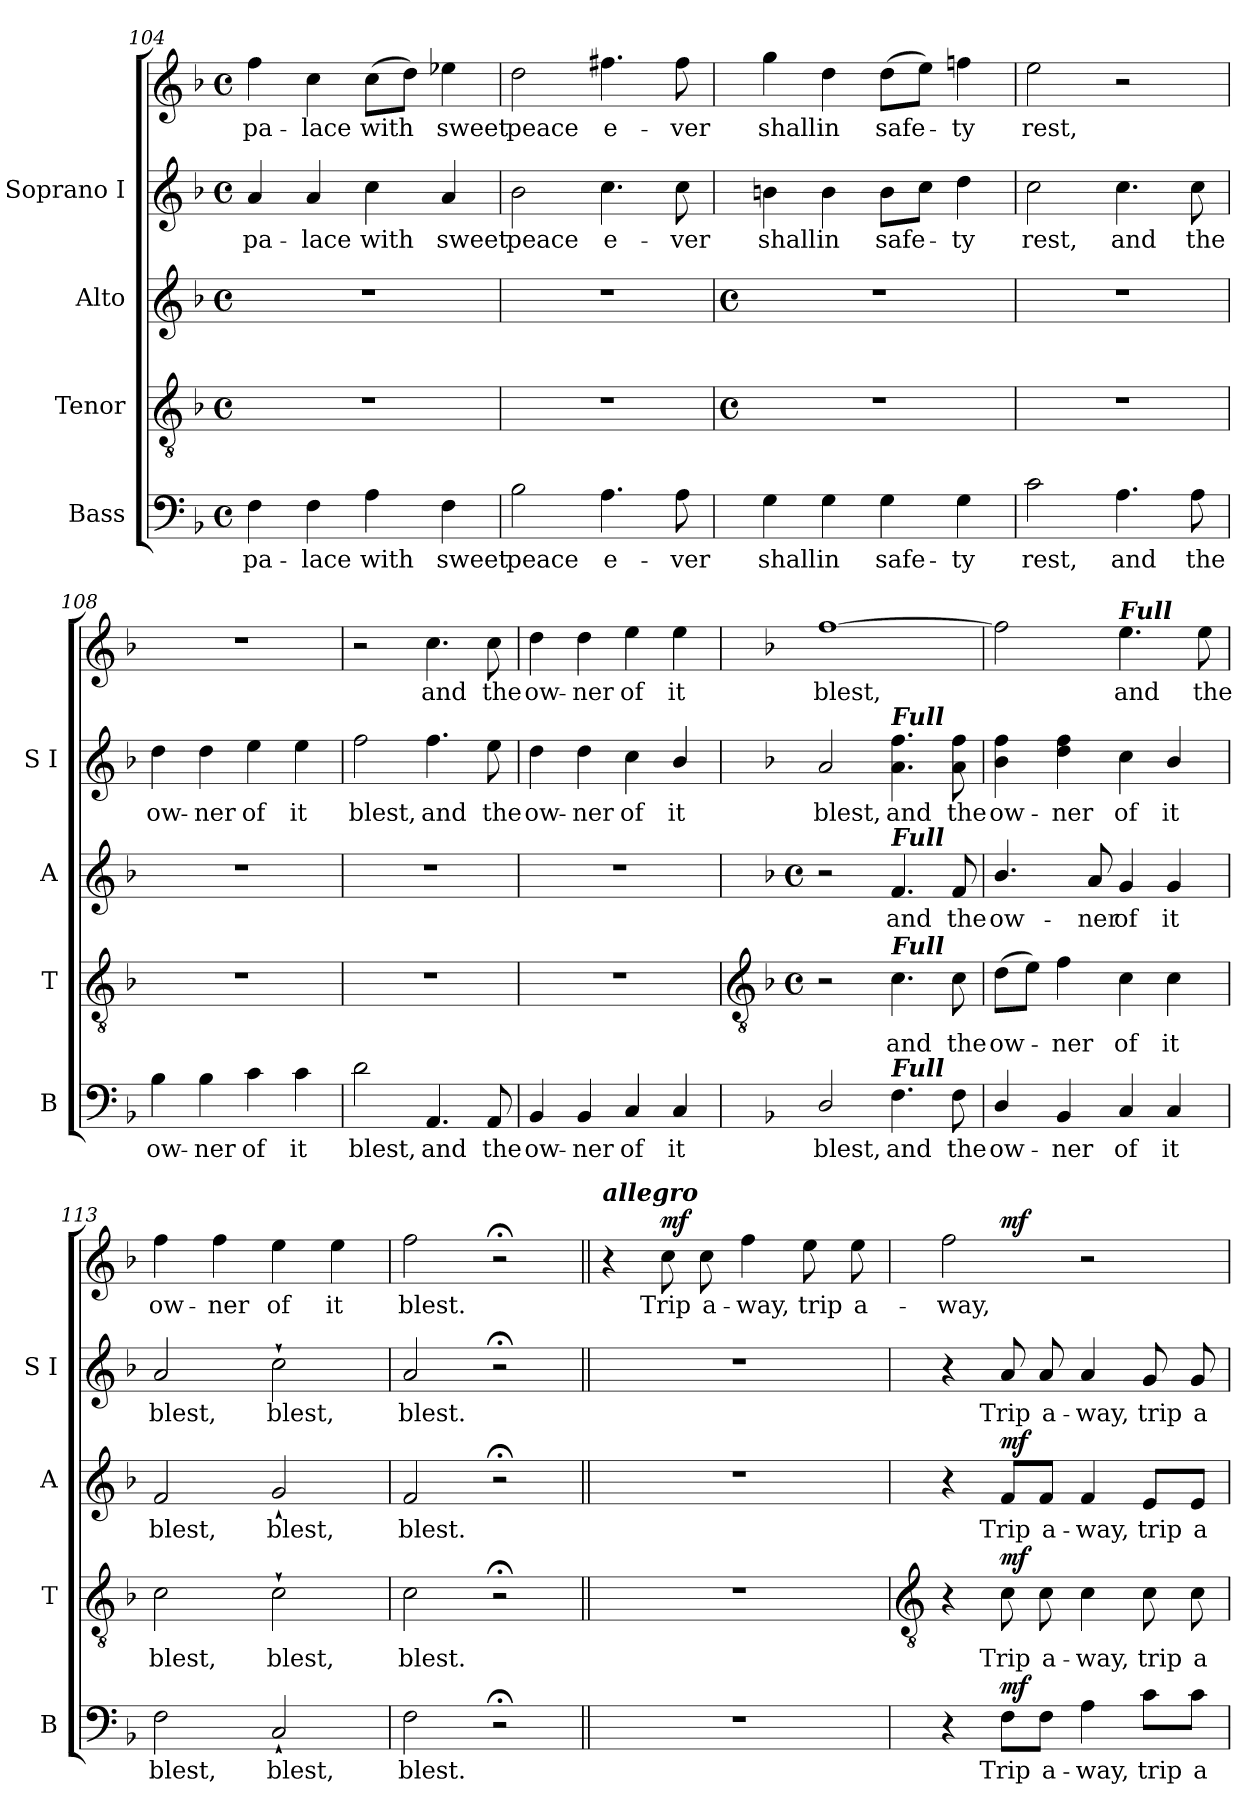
**kern	**text	**dynam	**kern	**text	**dynam	**kern	**text	**dynam	**kern	**text	**kern	**text	**dynam
*part4	*part4	*part4	*part3	*part3	*part3	*part2	*part2	*part2	*part1	*part1	*part1	*part1	*part1
*staff5	*staff5	*staff5	*staff4	*staff4	*staff4	*staff3	*staff3	*staff3	*staff2	*staff2	*staff1	*staff1	*staff1/2
*I"Bass	*	*	*I"Tenor	*	*	*I"Alto	*	*	*I"Soprano I	*	*	*	*
*I'B	*	*	*I'T	*	*	*I'A	*	*	*I'S I	*	*	*	*
*clefF4	*	*	*clefGv2	*	*	*clefG2	*	*	*clefG2	*	*clefG2	*	*
*k[b-]	*	*	*k[b-]	*	*	*k[b-]	*	*	*k[b-]	*	*k[b-]	*	*
*F:	*	*	*F:	*	*	*F:	*	*	*F:	*	*F:	*	*
*M4/4	*	*	*M4/4	*	*	*M4/4	*	*	*M4/4	*	*M4/4	*	*
*met(c)	*	*	*met(c)	*	*	*met(c)	*	*	*met(c)	*	*met(c)	*	*
=104	=104	=104	=104	=104	=104	=104	=104	=104	=104	=104	=104	=104	=104
!	!LO:LY:b	!	!	!	!	!	!	!	!	!LO:LY:b	!	!LO:LY:b	!
4F	pa-	.	1r	.	.	1r	.	.	4a	pa-	4ff	pa-	.
!	!LO:LY:b	!	!	!	!	!	!	!	!	!LO:LY:b	!	!LO:LY:b	!
4F	-lace	.	.	.	.	.	.	.	4a	-lace	4cc	-lace	.
!	!LO:LY:b	!	!	!	!	!	!	!	!	!LO:LY:b	!	!LO:LY:b	!
4A	with	.	.	.	.	.	.	.	4cc	with	(>8ccL	with	.
.	.	.	.	.	.	.	.	.	.	.	8ddJ)	.	.
!	!LO:LY:b	!	!	!	!	!	!	!	!	!LO:LY:b	!	!LO:LY:b	!
4F	sweet	.	.	.	.	.	.	.	4a	sweet	4ee-X	sweet	.
=105	=105	=105	=105	=105	=105	=105	=105	=105	=105	=105	=105	=105	=105
!	!LO:LY:b	!	!	!	!	!	!	!	!	!LO:LY:b	!	!LO:LY:b	!
2B-	peace	.	1r	.	.	1r	.	.	2b-	peace	2dd	peace	.
!	!LO:LY:b	!	!	!	!	!	!	!	!	!LO:LY:b	!	!LO:LY:b	!
4.A	e-	.	.	.	.	.	.	.	4.cc	e-	4.ff#X	e-	.
!	!LO:LY:b	!	!	!	!	!	!	!	!	!LO:LY:b	!	!LO:LY:b	!
8A	-ver	.	.	.	.	.	.	.	8cc	-ver	8ff#	-ver	.
!!LO:LB:g=z
=106	=106	=106	=106	=106	=106	=106	=106	=106	=106	=106	=106	=106	=106
*	*	*	*M4/4	*	*	*M4/4	*	*	*	*	*	*	*
*	*	*	*met(c)	*	*	*met(c)	*	*	*	*	*	*	*
!	!LO:LY:b	!	!	!	!	!	!	!	!	!LO:LY:b	!	!LO:LY:b	!
4G	shall	.	1r	.	.	1r	.	.	4bn	shall	4gg	shall	.
!	!LO:LY:b	!	!	!	!	!	!	!	!	!LO:LY:b	!	!LO:LY:b	!
4G	in	.	.	.	.	.	.	.	4b	in	4dd	in	.
!	!LO:LY:b	!	!	!	!	!	!	!	!	!LO:LY:b	!	!LO:LY:b	!
4G	safe-	.	.	.	.	.	.	.	8bL	safe-	(>8ddL	safe-	.
.	.	.	.	.	.	.	.	.	8ccJ	.	8eeJ)	.	.
!	!LO:LY:b	!	!	!	!	!	!	!	!	!LO:LY:b	!	!LO:LY:b	!
4G	-ty	.	.	.	.	.	.	.	4dd	ty	4ffn	ty	.
=107	=107	=107	=107	=107	=107	=107	=107	=107	=107	=107	=107	=107	=107
!	!LO:LY:b	!	!	!	!	!	!	!	!	!LO:LY:b	!	!LO:LY:b	!
2c	rest,	.	1r	.	.	1r	.	.	2cc	rest,	2ee	rest,	.
!	!LO:LY:b	!	!	!	!	!	!	!	!	!LO:LY:b	!	!	!
4.A	and	.	.	.	.	.	.	.	4.cc	and	2r	.	.
!	!LO:LY:b	!	!	!	!	!	!	!	!	!LO:LY:b	!	!	!
8A	the	.	.	.	.	.	.	.	8cc	the	.	.	.
=108	=108	=108	=108	=108	=108	=108	=108	=108	=108	=108	=108	=108	=108
!	!LO:LY:b	!	!	!	!	!	!	!	!	!LO:LY:b	!	!	!
4B-	ow-	.	1r	.	.	1r	.	.	4dd	ow-	1r	.	.
!	!LO:LY:b	!	!	!	!	!	!	!	!	!LO:LY:b	!	!	!
4B-	-ner	.	.	.	.	.	.	.	4dd	-ner	.	.	.
!	!LO:LY:b	!	!	!	!	!	!	!	!	!LO:LY:b	!	!	!
4c	of	.	.	.	.	.	.	.	4ee	of	.	.	.
!	!LO:LY:b	!	!	!	!	!	!	!	!	!LO:LY:b	!	!	!
4c	it	.	.	.	.	.	.	.	4ee	it	.	.	.
=109	=109	=109	=109	=109	=109	=109	=109	=109	=109	=109	=109	=109	=109
!	!LO:LY:b	!	!	!	!	!	!	!	!	!LO:LY:b	!	!	!
2d	blest,	.	1r	.	.	1r	.	.	2ff	blest,	2r	.	.
!	!LO:LY:b	!	!	!	!	!	!	!	!	!LO:LY:b	!	!LO:LY:b	!
4.AA	and	.	.	.	.	.	.	.	4.ff	and	4.cc	and	.
!	!LO:LY:b	!	!	!	!	!	!	!	!	!LO:LY:b	!	!LO:LY:b	!
8AA	the	.	.	.	.	.	.	.	8ee	the	8cc	the	.
=110	=110	=110	=110	=110	=110	=110	=110	=110	=110	=110	=110	=110	=110
!	!LO:LY:b	!	!	!	!	!	!	!	!	!LO:LY:b	!	!LO:LY:b	!
4BB-	ow-	.	1r	.	.	1r	.	.	4dd	ow-	4dd	ow-	.
!	!LO:LY:b	!	!	!	!	!	!	!	!	!LO:LY:b	!	!LO:LY:b	!
4BB-	-ner	.	.	.	.	.	.	.	4dd	-ner	4dd	-ner	.
!	!LO:LY:b	!	!	!	!	!	!	!	!	!LO:LY:b	!	!LO:LY:b	!
4C	of	.	.	.	.	.	.	.	4cc	of	4ee	of	.
!	!LO:LY:b	!	!	!	!	!	!	!	!	!LO:LY:b	!	!LO:LY:b	!
4C	it	.	.	.	.	.	.	.	4b-/	it	4ee	it	.
!!LO:LB:g=z
=111	=111	=111	=111	=111	=111	=111	=111	=111	=111	=111	=111	=111	=111
*	*	*	*clefGv2	*	*	*	*	*	*	*	*	*	*
*	*	*	*k[b-]	*	*	*k[b-]	*	*	*	*	*	*	*
*	*	*	*F:	*	*	*F:	*	*	*	*	*	*	*
*	*	*	*M4/4	*	*	*M4/4	*	*	*	*	*	*	*
*	*	*	*met(c)	*	*	*met(c)	*	*	*	*	*	*	*
!	!LO:LY:b	!	!	!	!	!	!	!	!	!LO:LY:b	!	!LO:LY:b	!
2D/	blest,	.	2r	.	.	2r	.	.	2a	blest,	[1ff	blest,	.
!	!	!	!	!	!	!	!	!	!LO:TX:a:Bi:t=Full	!	!	!	!
!	!	!	!	!	!	!LO:TX:a:Bi:t=Full	!	!	!	!	!	!	!
!	!	!	!LO:TX:a:Bi:t=Full	!	!	!	!	!	!	!	!	!	!
!LO:TX:a:Bi:t=Full	!	!	!	!	!	!	!	!	!	!	!	!	!
!	!LO:LY:b	!	!	!LO:LY:b	!	!	!LO:LY:b	!	!	!LO:LY:b	!	!	!
4.F	and	.	4.c	and	.	4.f	and	.	4.a 4.ff	and	.	.	.
!	!LO:LY:b	!	!	!LO:LY:b	!	!	!LO:LY:b	!	!	!LO:LY:b	!	!	!
8F	the	.	8c	the	.	8f	the	.	8a 8ff	the	.	.	.
=112	=112	=112	=112	=112	=112	=112	=112	=112	=112	=112	=112	=112	=112
!	!LO:LY:b	!	!	!LO:LY:b	!	!	!LO:LY:b	!	!	!LO:LY:b	!	!	!
4D/	ow-	.	(>8dL	ow-	.	4.b-/	ow-	.	4b- 4ff	ow-	2ff]	.	.
.	.	.	8eJ)	.	.	.	.	.	.	.	.	.	.
!	!LO:LY:b	!	!	!LO:LY:b	!	!	!	!	!	!LO:LY:b	!	!	!
4BB-	-ner	.	4f	ner	.	.	.	.	4dd 4ff	-ner	.	.	.
!	!	!	!	!	!	!	!LO:LY:b	!	!	!	!	!	!
.	.	.	.	.	.	8a	-ner	.	.	.	.	.	.
!	!	!	!	!	!	!	!	!	!	!	!LO:TX:a:Bi:t=Full	!	!
!	!LO:LY:b	!	!	!LO:LY:b	!	!	!LO:LY:b	!	!	!LO:LY:b	!	!LO:LY:b	!
4C	of	.	4c	of	.	4g	of	.	4cc	of	4.ee	and	.
!	!LO:LY:b	!	!	!LO:LY:b	!	!	!LO:LY:b	!	!	!LO:LY:b	!	!	!
4C	it	.	4c	it	.	4g	it	.	4b-/	it	.	.	.
!	!	!	!	!	!	!	!	!	!	!	!	!LO:LY:b	!
.	.	.	.	.	.	.	.	.	.	.	8ee	the	.
=113	=113	=113	=113	=113	=113	=113	=113	=113	=113	=113	=113	=113	=113
!	!LO:LY:b	!	!	!LO:LY:b	!	!	!LO:LY:b	!	!	!LO:LY:b	!	!LO:LY:b	!
2F	blest,	.	2c	blest,	.	2f	blest,	.	2a	blest,	4ff	ow-	.
!	!	!	!	!	!	!	!	!	!	!	!	!LO:LY:b	!
.	.	.	.	.	.	.	.	.	.	.	4ff	-ner	.
!	!LO:LY:b	!	!	!LO:LY:b	!	!	!LO:LY:b	!	!	!LO:LY:b	!	!LO:LY:b	!
2C`	blest,	.	2c`	blest,	.	2g`	blest,	.	2cc`	blest,	4ee	of	.
!	!	!	!	!	!	!	!	!	!	!	!	!LO:LY:b	!
.	.	.	.	.	.	.	.	.	.	.	4ee	it	.
=114	=114	=114	=114	=114	=114	=114	=114	=114	=114	=114	=114	=114	=114
!	!LO:LY:b	!	!	!LO:LY:b	!	!	!LO:LY:b	!	!	!LO:LY:b	!	!LO:LY:b	!
2F	blest.	.	2c	blest.	.	2f	blest.	.	2a	blest.	2ff	blest.	.
2r;<	.	.	2r;<	.	.	2r;<	.	.	2r;<	.	2r;<	.	.
=115||	=115||	=115||	=115||	=115||	=115||	=115||	=115||	=115||	=115||	=115||	=115||	=115||	=115||
!	!	!	!	!	!	!	!	!	!	!	!LO:TX:a:Bi:t=allegro	!	!
1r	.	.	1r	.	.	1r	.	.	1r	.	4r	.	.
!	!	!	!	!	!	!	!	!	!	!	!	!LO:LY:b	!LO:DY:b
.	.	.	.	.	.	.	.	.	.	.	8cc	Trip	mf
!	!	!	!	!	!	!	!	!	!	!	!	!LO:LY:b	!
.	.	.	.	.	.	.	.	.	.	.	8cc	a-	.
!	!	!	!	!	!	!	!	!	!	!	!	!LO:LY:b	!
.	.	.	.	.	.	.	.	.	.	.	4ff	-way,	.
!	!	!	!	!	!	!	!	!	!	!	!	!LO:LY:b	!
.	.	.	.	.	.	.	.	.	.	.	8ee	trip	.
!	!	!	!	!	!	!	!	!	!	!	!	!LO:LY:b	!
.	.	.	.	.	.	.	.	.	.	.	8ee	a-	.
!!LO:LB:g=z
=116	=116	=116	=116	=116	=116	=116	=116	=116	=116	=116	=116	=116	=116
*	*	*	*clefGv2	*	*	*	*	*	*	*	*	*	*
!	!	!	!	!	!	!	!	!	!	!	!	!LO:LY:b	!
4r	.	.	4r	.	.	4r	.	.	4r	.	2ff	-way,	.
!	!LO:LY:b	!LO:DY:b	!	!LO:LY:b	!LO:DY:b	!	!LO:LY:b	!LO:DY:b	!	!LO:LY:b	!	!	!LO:DY:b=2
8F\L	Trip	mf	8c	Trip	mf	8f/L	Trip	mf	8a	Trip	.	.	mf
!	!LO:LY:b	!	!	!LO:LY:b	!	!	!LO:LY:b	!	!	!LO:LY:b	!	!	!
8F\J	a-	.	8c	a-	.	8f/J	a-	.	8a	a-	.	.	.
!	!LO:LY:b	!	!	!LO:LY:b	!	!	!LO:LY:b	!	!	!LO:LY:b	!	!	!
4A	-way,	.	4c	-way,	.	4f	-way,	.	4a	-way,	2r	.	.
!	!LO:LY:b	!	!	!LO:LY:b	!	!	!LO:LY:b	!	!	!LO:LY:b	!	!	!
8c\L	trip	.	8c	trip	.	8e/L	trip	.	8g	trip	.	.	.
!	!LO:LY:b	!	!	!LO:LY:b	!	!	!LO:LY:b	!	!	!LO:LY:b	!	!	!
8c\J	a-	.	8c	a-	.	8e/J	a-	.	8g	a-	.	.	.
=	=	=	=	=	=	=	=	=	=	=	=	=	=
*-	*-	*-	*-	*-	*-	*-	*-	*-	*-	*-	*-	*-	*-
